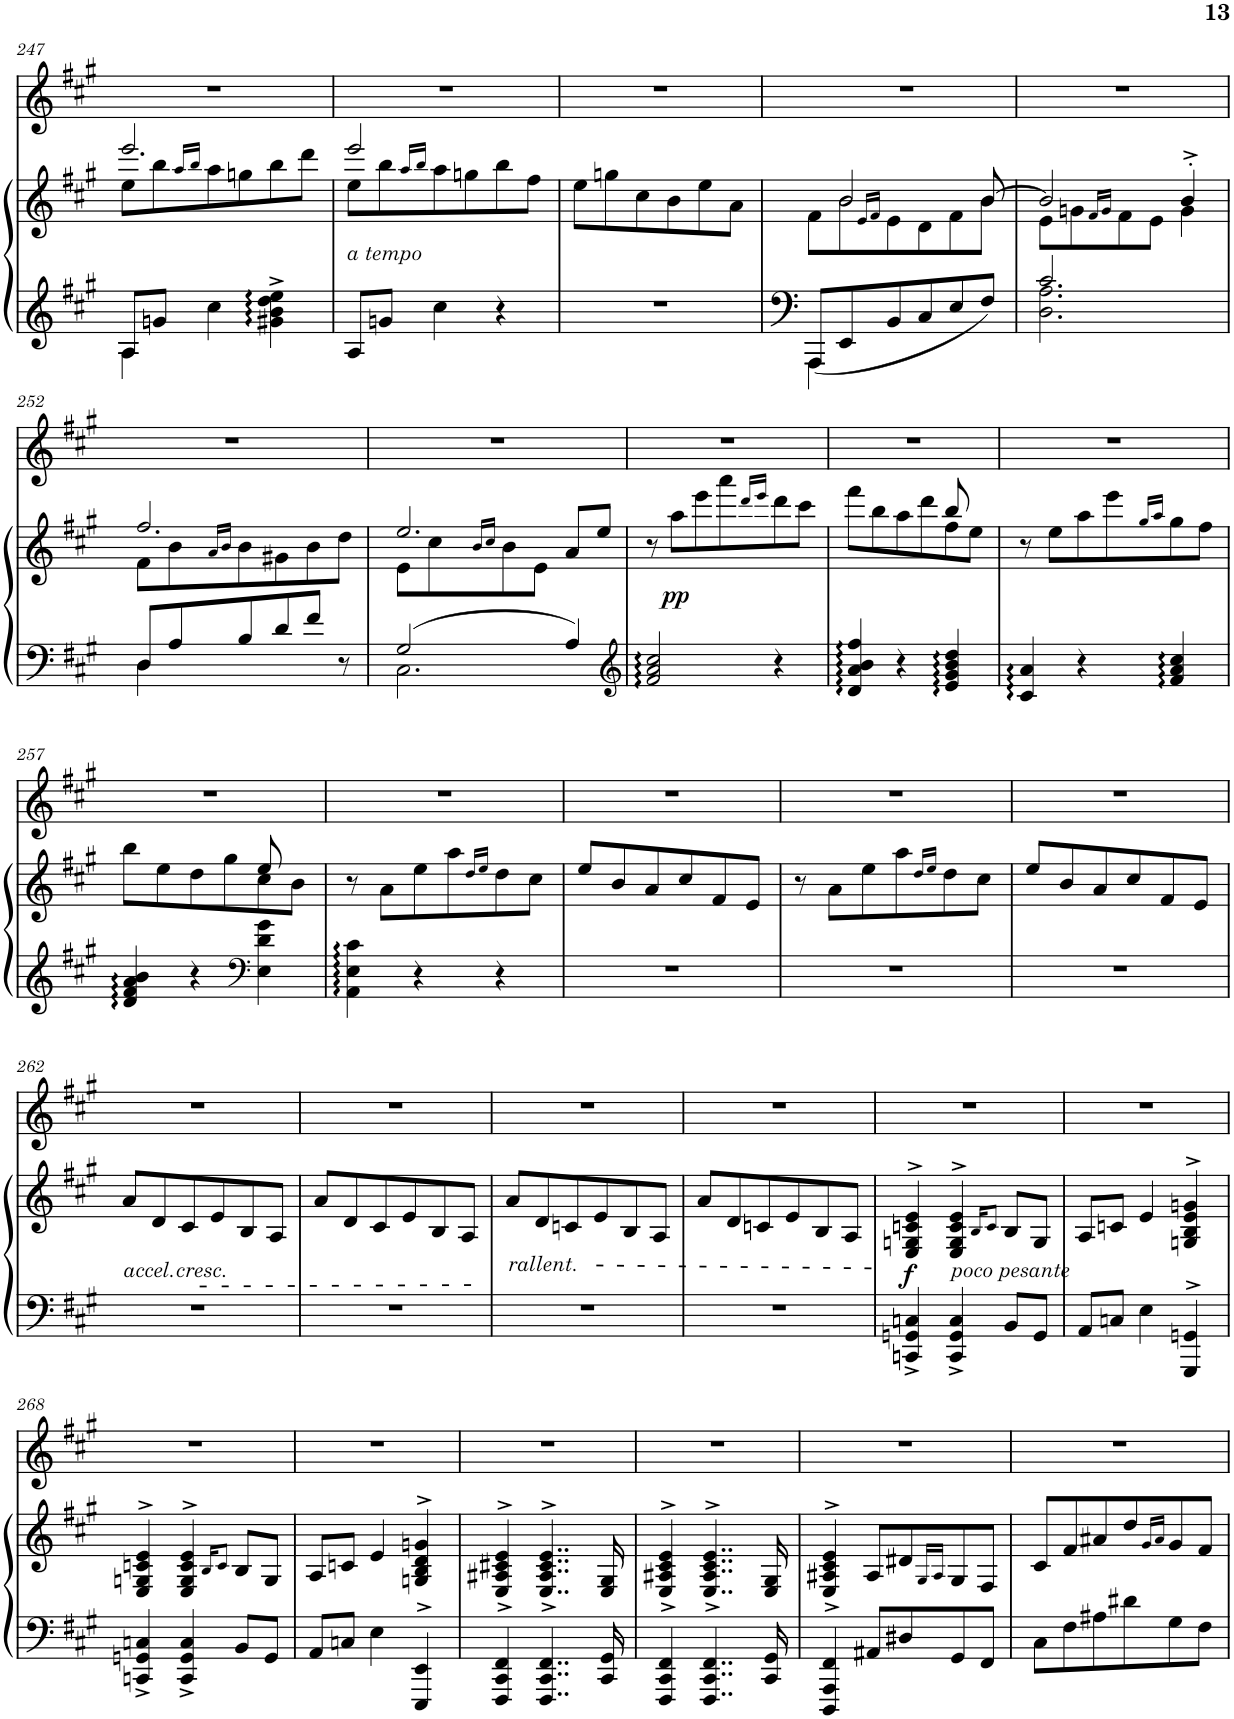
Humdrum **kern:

**kern	**kern	**kern	**dynam
*part1	*part1	*part1	*part1
*staff3	*staff2	*staff1	*staff1/2/3
*I"Piano	*	*	*
*I'Pno.	*	*	*
!!LO:PB:g=z
*clefG2	*clefG2	*clefG2	*
*k[f#c#g#]	*k[f#c#g#]	*k[f#c#g#]	*
*M3/4	*M3/4	*M3/4	*
=247	=247	=247	=247
*^	*^	*	*
4A\	8A/L	8ee\L	2.eee/	2.r	.
.	8gn/J	8bb\	.	.	.
.	.	16qaa/LL	.	.	.
.	.	16qbb/JJ	.	.	.
2ryy	4cc#\	8aa\	.	.	.
.	.	8ggn\	.	.	.
.	4g#X\^ 4b\^ 4dd\^ 4ee\^	8bb\	.	.	.
.	.	8ddd\J	.	.	.
*v	*v	*	*	*	*
=248	=248	=248	=248	=248
!	!LO:TX:b:i:t=a tempo	!	!	!
8A/L	8ee\L	2eee/	2.r	.
8gn/J	8bb\	.	.	.
.	16qaa/LL	.	.	.
.	16qbb/JJ	.	.	.
4cc#\	8aa\	.	.	.
.	8ggn\	.	.	.
4r	8bb\	4ryy	.	.
.	8ff#\J	.	.	.
*	*v	*v	*	*
=249	=249	=249	=249
2.r	8ee\L	2.r	.
.	8ggn\	.	.
.	8cc#\	.	.
.	8b\	.	.
.	8ee\	.	.
.	8a\J	.	.
=250	=250	=250	=250
*^	*^	*	*
4AAA\	8AAA/L	8f#\L	8ryy	2.r	.
!	!	!LO:N:head=open	!	!	!
.	8EE/	8b\	2b/	.	.
.	.	16qe/LL	.	.	.
.	.	16qf#/JJ	.	.	.
2ryy	8BB/	8e\	.	.	.
.	8C#/	8d\	.	.	.
.	8E/	8f#\	.	.	.
.	8F#/J	8b\J	[8b/	.	.
=251	=251	=251	=251	=251	=251
2.c#/	2.D\ 2.A\	8e\L	2b/]	2.r	.
.	.	8gn\	.	.	.
.	.	16qf#/LL	.	.	.
.	.	16qg/JJ	.	.	.
.	.	8f#\	.	.	.
.	.	8e\J	.	.	.
.	.	4g\	4b'>^>/	.	.
!!LO:LB:g=z
=252	=252	=252	=252	=252	=252
4D\	8D/L	8f#\L	2.ff#/	2.r	.
.	8A/	8b\	.	.	.
.	.	16qa/LL	.	.	.
.	.	16qb/JJ	.	.	.
2ryy	8B/	8b\	.	.	.
.	8d/	8g#X\	.	.	.
.	8f#/J	8b\	.	.	.
.	8r	8dd\J	.	.	.
=253	=253	=253	=253	=253	=253
2G#/	2.C#\	8e\L	2.ee/	2.r	.
.	.	8cc#\	.	.	.
.	.	16qb/LL	.	.	.
.	.	16qcc#/JJ	.	.	.
.	.	8b\	.	.	.
.	.	8e\J	.	.	.
4A/	.	8a/L	.	.	.
.	.	8ee/J	.	.	.
*v	*v	*	*	*	*
*	*v	*v	*	*
=254	=254	=254	=254
*clefG2	*	*	*
2f#/ 2a/ 2cc#/	8r	2.r	.
!	!	!	!LO:DY:b=2
.	8aa\L	.	pp
.	8eee\	.	.
.	8aaa\	.	.
.	16qddd/LL	.	.
.	16qeee/JJ	.	.
4r	8ddd\	.	.
.	8ccc#\J	.	.
=255	=255	=255	=255
*	*^	*	*
4d/ 4a/ 4b/ 4ff#/	8fff#\L	2ryy	2.r	.
.	8bb\	.	.	.
4r	8aa\	.	.	.
.	8ddd\	.	.	.
4e/ 4g#/ 4b/ 4dd/	8ff#\	8bb/	.	.
.	8ee\J	8ryy	.	.
*	*v	*v	*	*
=256	=256	=256	=256
4c#/ 4a/	8r	2.r	.
.	8ee\L	.	.
4r	8aa\	.	.
.	8eee\	.	.
.	16qgg#/LL	.	.
.	16qaa/JJ	.	.
4f#/ 4a/ 4cc#/	8gg#\	.	.
.	8ff#\J	.	.
!!LO:LB:g=z
=257	=257	=257	=257
*	*^	*	*
4d/ 4f#/ 4a/ 4b/	8bb\L	2ryy	2.r	.
.	8ee\	.	.	.
4r	8dd\	.	.	.
.	8gg#\	.	.	.
*clefF4	*	*	*	*
4E\ 4d\ 4g#\	8cc#\	8ee/	.	.
.	8b\J	8ryy	.	.
*	*v	*v	*	*
=258	=258	=258	=258
4AA\ 4E\ 4c#\	8r	2.r	.
.	8a\L	.	.
4r	8ee\	.	.
.	8aa\	.	.
.	16qdd/LL	.	.
.	16qee/JJ	.	.
4r	8dd\	.	.
.	8cc#\J	.	.
=259	=259	=259	=259
2.r	8ee/L	2.r	.
.	8b/	.	.
.	8a/	.	.
.	8cc#/	.	.
.	8f#/	.	.
.	8e/J	.	.
=260	=260	=260	=260
2.r	8r	2.r	.
.	8a\L	.	.
.	8ee\	.	.
.	8aa\	.	.
.	16qdd/LL	.	.
.	16qee/JJ	.	.
.	8dd\	.	.
.	8cc#\J	.	.
=261	=261	=261	=261
2.r	8ee/L	2.r	.
.	8b/	.	.
.	8a/	.	.
.	8cc#/	.	.
.	8f#/	.	.
.	8e/J	.	.
!!LO:LB:g=z
=262	=262	=262	=262
!	!LO:TX:b:i:t=accel.	!	!
!	!LO:TX:b:i:t=cresc.	!	!
2.r	8a/L	2.r	.
.	8d/	.	.
.	8c#/	.	.
.	8e/	.	.
.	8B/	.	.
.	8A/J	.	.
=263	=263	=263	=263
2.r	8a/L	2.r	.
.	8d/	.	.
.	8c#/	.	.
.	8e/	.	.
.	8B/	.	.
.	8A/J	.	.
=264	=264	=264	=264
!	!LO:TX:b:i:t=rallent.	!	!
2.r	8a/L	2.r	.
.	8d/	.	.
.	8cn/	.	.
.	8e/	.	.
.	8B/	.	.
.	8A/J	.	.
=265	=265	=265	=265
2.r	8a/L	2.r	.
.	8d/	.	.
.	8cn/	.	.
.	8e/	.	.
.	8B/	.	.
.	8A/J	.	.
=266	=266	=266	=266
!	!	!	!LO:DY:b=2
4CCn/^< 4GGn/^< 4Cn/^<	4E/^> 4Gn/^> 4cn/^> 4e/^>	2.r	f
!	!LO:TX:b:i:t=poco pesante	!	!
4CC/^< 4GG/^< 4C/^<	4E/^> 4G/^> 4c/^> 4e/^>	.	.
.	16qB/KL	.	.
.	8qc/J	.	.
8BB/L	8B/L	.	.
8GG/J	8G/J	.	.
=267	=267	=267	=267
8AA/L	8A/L	2.r	.
8Cn/J	8cn/J	.	.
4E\	4e/	.	.
4GGG#/^> 4GGn/^>	4Gn/^> 4B/^> 4e/^> 4gn/^>	.	.
!!LO:LB:g=z
=268	=268	=268	=268
4CCn/^< 4GGn/^< 4Cn/^<	4E/^> 4Gn/^> 4cn/^> 4e/^>	2.r	.
4CC/^< 4GG/^< 4C/^<	4E/^> 4G/^> 4c/^> 4e/^>	.	.
.	16qB/KL	.	.
.	8qc/J	.	.
8BB/L	8B/L	.	.
8GG/J	8G/J	.	.
=269	=269	=269	=269
8AA/L	8A/L	2.r	.
8Cn/J	8cn/J	.	.
4E\	4e/	.	.
4EEE/^> 4EE/^>	4Gn/^> 4B/^> 4d/^> 4gn/^>	.	.
=270	=270	=270	=270
4FFF#/^> 4CC#/^> 4FF#/^>	4E/^> 4A#X/^> 4c#X/^> 4e/^>	2.r	.
4..FFF#/^> 4..CC#/^> 4..FF#/^>	4..E/^> 4..A#/^> 4..c#/^> 4..e/^>	.	.
16CC#/ 16GG#/	16E/ 16G#/	.	.
=271	=271	=271	=271
4FFF#/^> 4CC#/^> 4FF#/^>	4E/^> 4A#X/^> 4c#/^> 4e/^>	2.r	.
4..FFF#/^> 4..CC#/^> 4..FF#/^>	4..E/^> 4..A#/^> 4..c#/^> 4..e/^>	.	.
16CC#/ 16GG#/	16E/ 16G#/	.	.
=272	=272	=272	=272
4DDD/^> 4AAA/^> 4FF#/^>	4E/^> 4A#X/^> 4c#/^> 4e/^>	2.r	.
8AA#X/L	8A#/L	.	.
8D#X/	8d#X/	.	.
.	16qG#/LL	.	.
.	16qA#/JJ	.	.
8GG#/	8G#/	.	.
8FF#/J	8F#/J	.	.
=273	=273	=273	=273
8C#\L	8c#/L	2.r	.
8F#\	8f#/	.	.
8A#X\	8a#X/	.	.
8d#X\	8dd/	.	.
.	16qg#/LL	.	.
.	16qa#/JJ	.	.
8G#\	8g#/	.	.
8F#\J	8f#/J	.	.
=	=	=	=
*-	*-	*-	*-
